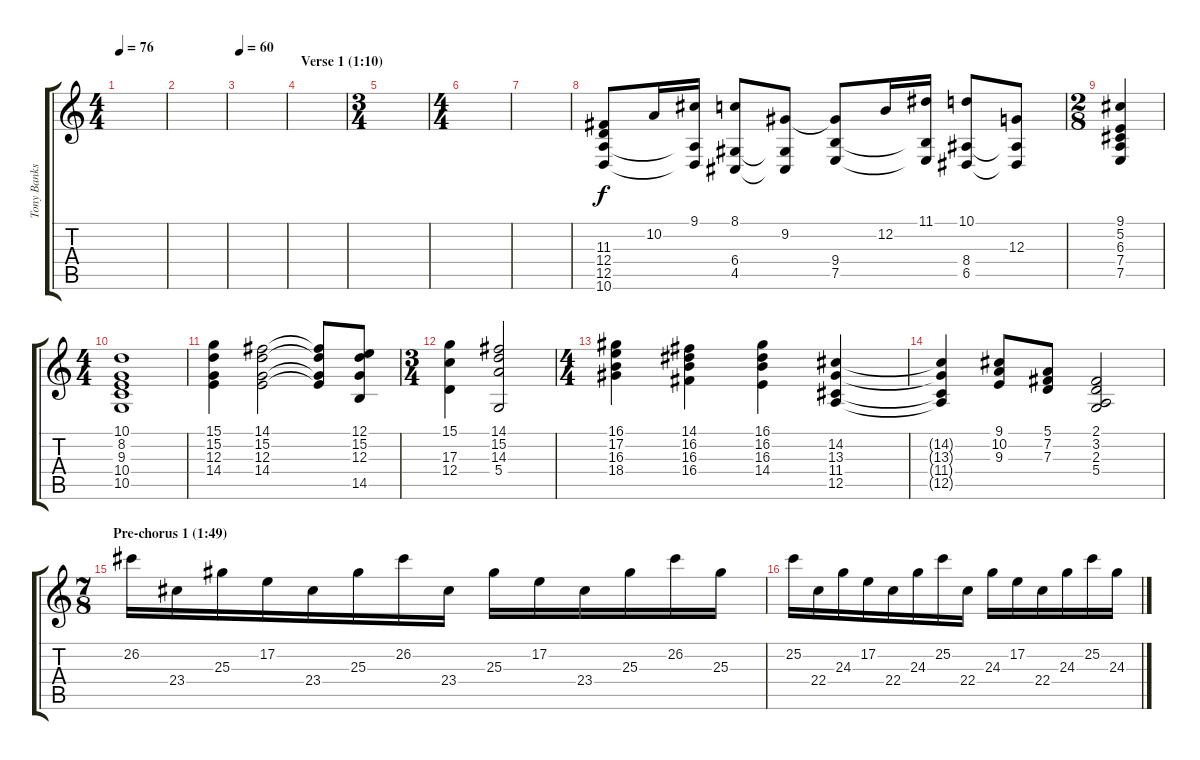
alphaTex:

\track ("Tony Banks (synth)" "Tony Banks") {instrument tremolostrings}
\staff {score tabs}
\tuning (E4 B3 G3 D3 A2 E2) {hide}
\ts (4 4)
\tempo 76
\clef g2
\ks c
|
|
\tempo 60
|
\section ("" "Verse 1 (1:10)")
|
\ts (3 4)
|
\ts (4 4)
|
|
(11.3 12.4 12.5 10.6).8 10.2.16 (9.1 12.5{t} 10.6{t}).16 (8.1 6.4 4.5).8 (9.2 6.4{t} 4.5{t}).8 (9.2{t} 9.4 7.5).8 12.2.16 (11.1 9.4{t} 7.5{t}).16 (10.1 8.4 6.5).8 (12.3 8.4{t} 6.5{t}).8 |
\ts (2 8)
(9.1 5.2 6.3 7.4 7.5).4 |
\ts (4 4)
(10.1 8.2 9.3 10.4 10.5).1 |
(15.1 15.2 12.3 14.4).4 (14.1 15.2 12.3 14.4).2 (14.1{t} 15.2{t} 12.3{t} 14.4{t}).8 (12.1 15.2 12.3 14.5).8 |
\ts (3 4)
(15.1 17.3 12.4).4 (14.1 15.2 14.3 5.4).2 |
\ts (4 4)
(16.1 17.2 16.3 18.4).4 (14.1 16.2 16.3 16.4).4 (16.1 16.2 16.3 14.4).4 (14.2 13.3 11.4 12.5).4 |
(14.2{t} 13.3{t} 11.4{t} 12.5{t}).4 (9.1 10.2 9.3).8 (5.1 7.2 7.3).8 (2.1 3.2 2.3 5.4).2 |
\ts (7 8)
\section ("" "Pre-chorus 1 (1:49)")
26.2.16{instrument dulcimer} 23.4.16 25.3.16 17.2.16 23.4.16 25.3.16 26.2.16 23.4.16 25.3.16 17.2.16 23.4.16 25.3.16 26.2.16 25.3.16 |
25.2.16 22.4.16 24.3.16 17.2.16 22.4.16 24.3.16 25.2.16 22.4.16 24.3.16 17.2.16 22.4.16 24.3.16 25.2.16 24.3.16
